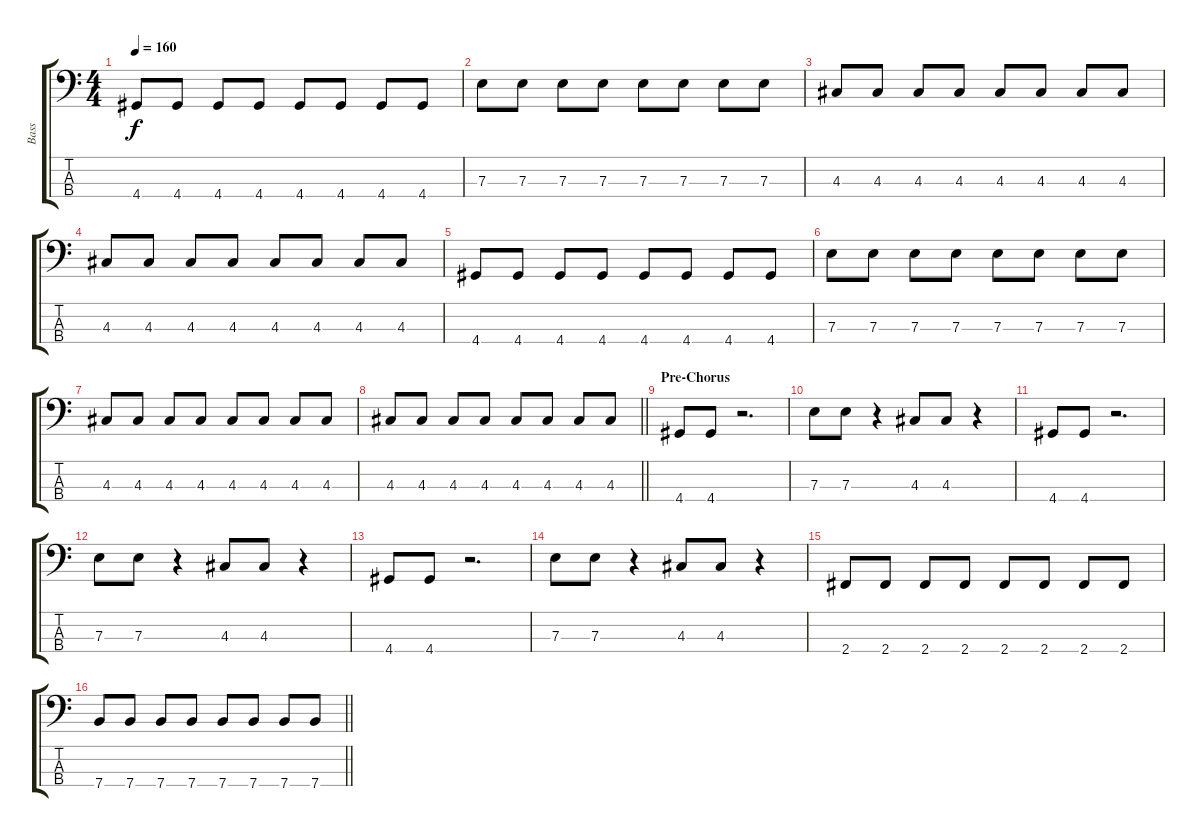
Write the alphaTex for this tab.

\track ("Bass" "Bass") {instrument electricbasspick}
\staff {score tabs}
\tuning (G2 D2 A1 E1) {hide}
\ts (4 4)
\tempo 160
\clef f4
\ks c
4.4.8{dy f} 4.4.8 4.4.8 4.4.8 4.4.8 4.4.8 4.4.8 4.4.8 |
7.3.8 7.3.8 7.3.8 7.3.8 7.3.8 7.3.8 7.3.8 7.3.8 |
4.3.8 4.3.8 4.3.8 4.3.8 4.3.8 4.3.8 4.3.8 4.3.8 |
4.3.8 4.3.8 4.3.8 4.3.8 4.3.8 4.3.8 4.3.8 4.3.8 |
4.4.8 4.4.8 4.4.8 4.4.8 4.4.8 4.4.8 4.4.8 4.4.8 |
7.3.8 7.3.8 7.3.8 7.3.8 7.3.8 7.3.8 7.3.8 7.3.8 |
4.3.8 4.3.8 4.3.8 4.3.8 4.3.8 4.3.8 4.3.8 4.3.8 |
\barLineRight lightlight
4.3.8 4.3.8 4.3.8 4.3.8 4.3.8 4.3.8 4.3.8 4.3.8 |
\section ("" "Pre-Chorus")
4.4.8 4.4.8 r.2{d} |
7.3.8 7.3.8 r.4 4.3.8 4.3.8 r.4 |
4.4.8 4.4.8 r.2{d} |
7.3.8 7.3.8 r.4 4.3.8 4.3.8 r.4 |
4.4.8 4.4.8 r.2{d} |
7.3.8 7.3.8 r.4 4.3.8 4.3.8 r.4 |
2.4.8 2.4.8 2.4.8 2.4.8 2.4.8 2.4.8 2.4.8 2.4.8 |
\barLineRight lightlight
7.4.8 7.4.8 7.4.8 7.4.8 7.4.8 7.4.8 7.4.8 7.4.8
